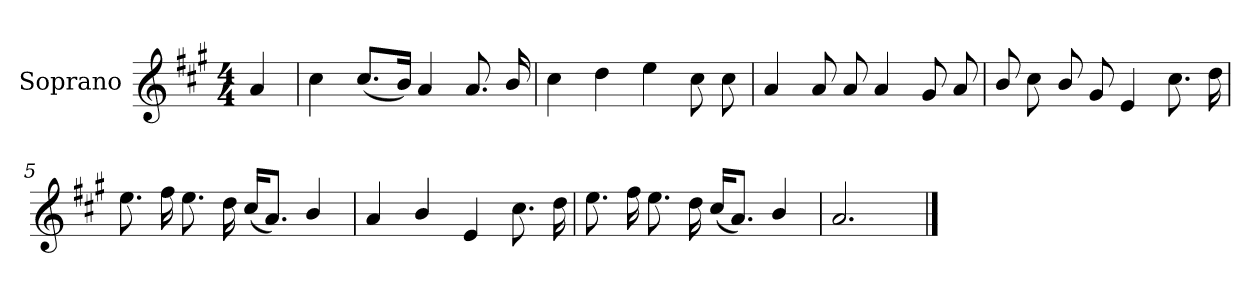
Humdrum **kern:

**kern
*part1
*staff1
*I"Soprano
*I'S.
*clefG2
*k[f#c#g#]
*M4/4
*MM110
=
4a/
=1
4cc#\
(<8.cc#/L
16b/Jk)
4a/
8.a/
16b/
=2
4cc#\
4dd\
4ee\
8cc#\
8cc#\
=3
4a/
8a/
8a/
4a/
8g#/
8a/
!!LO:LB:g=z
=4
8b/
8cc#\
8b/
8g#/
4e/
8.cc#\
16dd\
=5
8.ee\
16ff#\
8.ee\
16dd\
(<16cc#/KL
8.a/J)
4b/
!!LO:LB:g=z
=6
4a/
4b/
4e/
8.cc#\
16dd\
=7
8.ee\
16ff#\
8.ee\
16dd\
(<16cc#/KL
8.a/J)
4b/
=8
2.a/
==
*-
